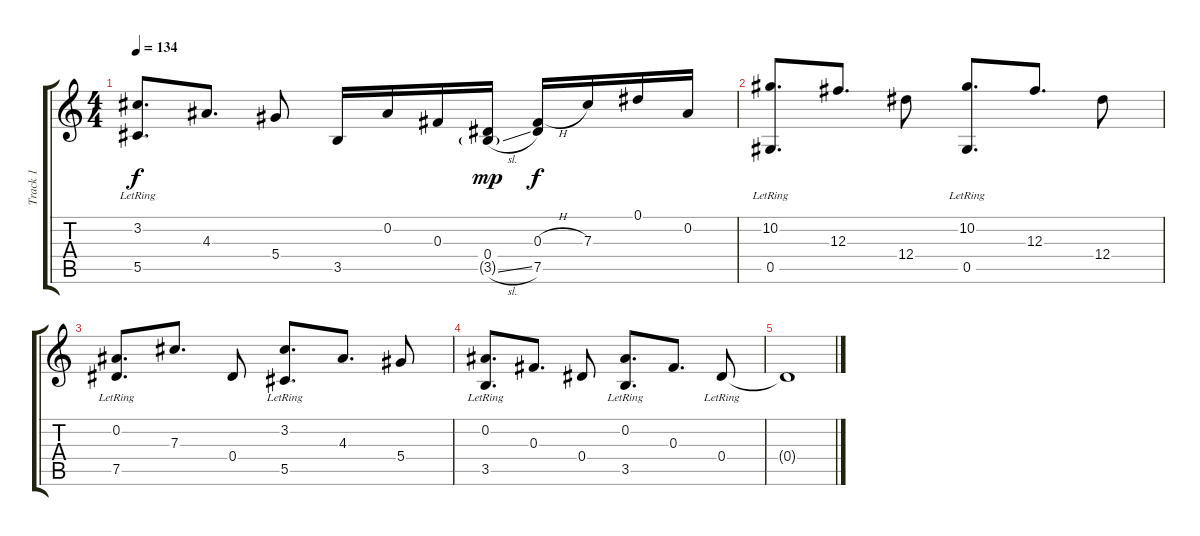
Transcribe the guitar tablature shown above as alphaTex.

\track ("Track 1" "Track 1") {instrument electricguitarjazz}
\staff {score tabs}
\tuning (Eb4 Bb3 Gb3 Eb3 Ab2 F2) {hide}
\ts (4 4)
\tempo 134
\clef g2
\ks c
(3.2{lr} 5.5{lr}).8{d dy f} 4.3.8{d} 5.4.8 3.5.16 0.2.16 0.3.16 (0.4 3.5{sl g}).16{dy mp} (0.3{h} 7.5).16{dy f} 7.3.16 0.1.16 0.2.16 |
(10.2{lr} 0.5{lr}).8{d} 12.3.8{d} 12.4.8 (10.2{lr} 0.5{lr}).8{d} 12.3.8{d} 12.4.8 |
(0.2{lr} 7.5{lr}).8{d} 7.3.8{d} 0.4.8 (3.2{lr} 5.5{lr}).8{d} 4.3.8{d} 5.4.8 |
(0.2{lr} 3.5{lr}).8{d} 0.3.8{d} 0.4.8 (0.2{lr} 3.5{lr}).8{d} 0.3.8{d} 0.4{lr}.8 |
0.4{t}.1
